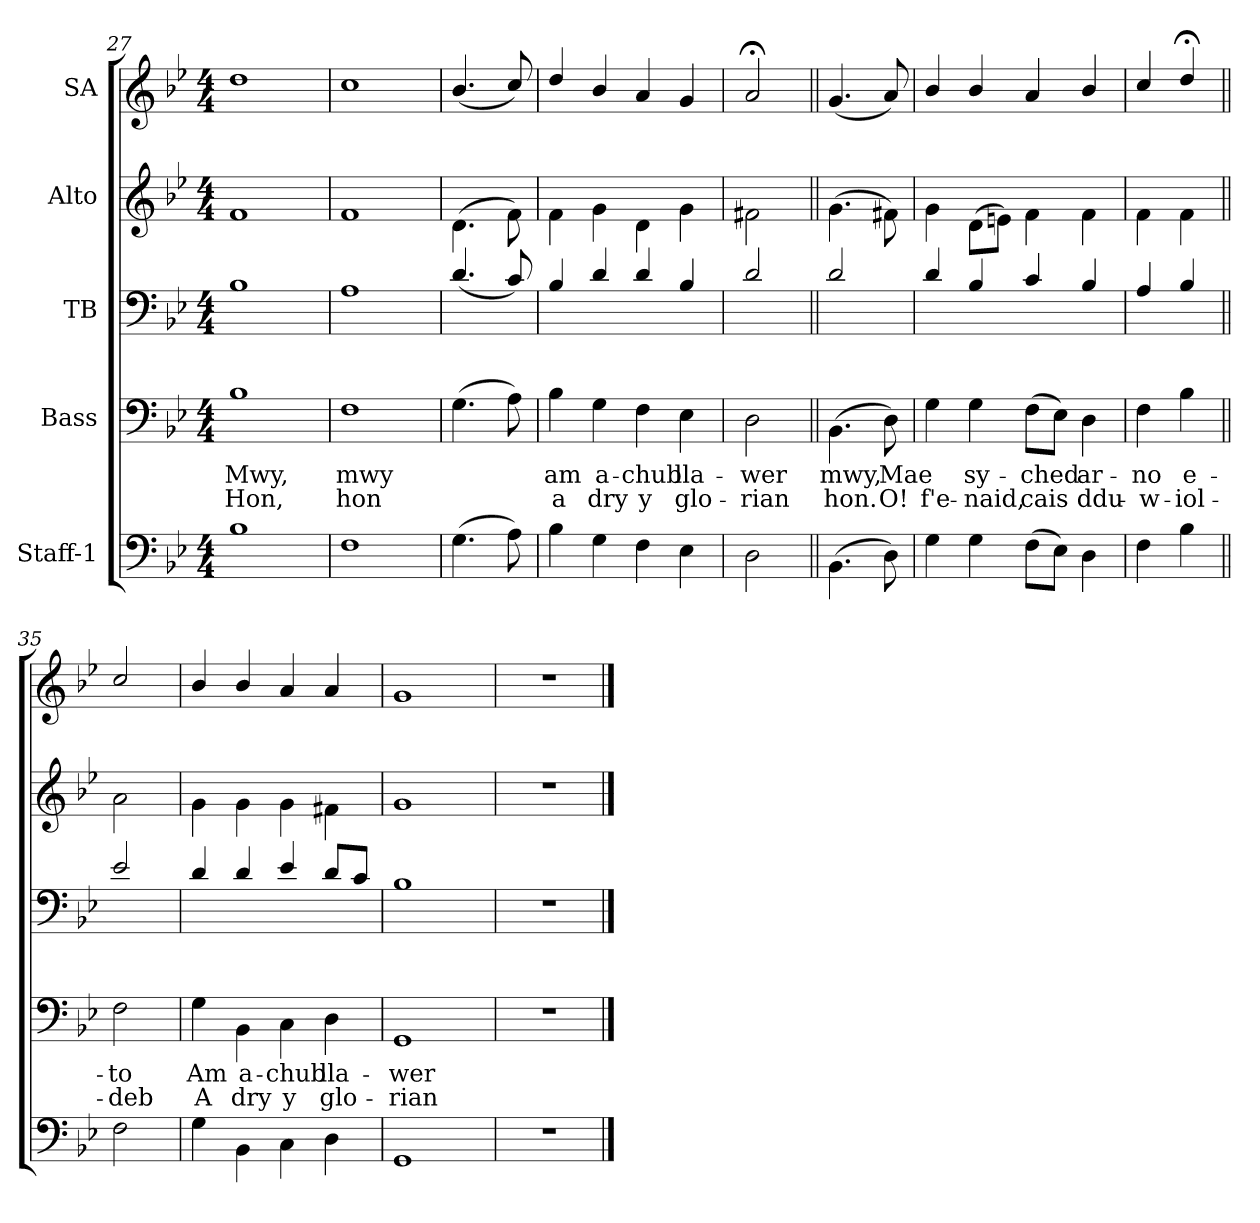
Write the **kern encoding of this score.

**kern	**kern	**text	**text	**kern	**kern	**kern
*part5	*part4	*part4	*part4	*part3	*part2	*part1
*staff5	*staff4	*staff4	*staff4	*staff3	*staff2	*staff1
*I"Staff-1	*I"Bass	*	*	*I"TB	*I"Alto	*I"SA
*clefF4	*clefF4	*	*	*clefF4	*clefG2	*clefG2
*k[b-e-]	*k[b-e-]	*	*	*k[b-e-]	*k[b-e-]	*k[b-e-]
*B-:	*B-:	*	*	*B-:	*B-:	*B-:
*M4/4	*M4/4	*	*	*M4/4	*M4/4	*M4/4
=27	=27	=27	=27	=27	=27	=27
!	!	!LO:LY:b	!LO:LY:b	!	!	!
1B-	1B-	Mwy,	Hon,	1B-	1f	1dd
=28	=28	=28	=28	=28	=28	=28
!	!	!LO:LY:b	!LO:LY:b	!	!	!
1F	1F	mwy	hon	1A	1f	1cc
=29	=29	=29	=29	=29	=29	=29
(>4.G\	(>4.G\	.	.	(<4.d/	(>4.d\	(<4.b-/
8A\)	8A\)	.	.	8c/)	8f\)	8cc/)
!!LO:LB:g=z
=30	=30	=30	=30	=30	=30	=30
!	!	!LO:LY:b	!LO:LY:b	!	!	!
4B-\	4B-\	am	a	4B-/	4f\	4dd/
!	!	!LO:LY:b	!LO:LY:b	!	!	!
4G\	4G\	a-	dry	4d/	4g\	4b-/
!	!	!LO:LY:b	!LO:LY:b	!	!	!
4F\	4F\	-chub	y	4d/	4d\	4a/
!	!	!LO:LY:b	!LO:LY:b	!	!	!
4E-\	4E-\	lla-	glo-	4B-/	4g\	4g/
=31	=31	=31	=31	=31	=31	=31
!	!	!LO:LY:b	!LO:LY:b	!	!	!
2D\	2D\	-wer	-rian	2d/	2f#X\	2a;/
=32||	=32||	=32||	=32||	=32||	=32||	=32||
!	!	!LO:LY:b	!LO:LY:b	!	!	!
(>4.BB-\	(>4.BB-\	mwy,	hon.	2d/	(>4.g\	(<4.g/
!	!	!LO:LY:b	!LO:LY:b	!	!	!
8D\)	8D\)	Mae	O!	.	8f#X\)	8a/)
=33	=33	=33	=33	=33	=33	=33
!	!	!	!LO:LY:b	!	!	!
4G\	4G\	.	f'e-	4d/	4g\	4b-/
!	!	!LO:LY:b	!LO:LY:b	!	!	!
4G\	4G\	sy-	-naid,	4B-/	(<8d\L	4b-/
.	.	.	.	.	8en\J)	.
!	!	!LO:LY:b	!LO:LY:b	!	!	!
(>8F\L	(>8F\L	-ched	cais	4c/	4f\	4a/
8E-\J)	8E-\J)	.	.	.	.	.
!	!	!LO:LY:b	!LO:LY:b	!	!	!
4D\	4D\	ar-	ddu-	4B-/	4f\	4b-/
=34	=34	=34	=34	=34	=34	=34
!	!	!LO:LY:b	!LO:LY:b	!	!	!
4F\	4F\	-no	-w-	4A/	4f\	4cc/
!	!	!LO:LY:b	!LO:LY:b	!	!	!
4B-\	4B-\	e-	-iol-	4B-/	4f\	4dd;</
=35||	=35||	=35||	=35||	=35||	=35||	=35||
!	!	!LO:LY:b	!LO:LY:b	!	!	!
2F\	2F\	-to	-deb	2e-/	2a\	2cc/
=36	=36	=36	=36	=36	=36	=36
!	!	!LO:LY:b	!LO:LY:b	!	!	!
4G\	4G\	Am	A	4d/	4g\	4b-/
!	!	!LO:LY:b	!LO:LY:b	!	!	!
4BB-\	4BB-\	a-	dry	4d/	4g\	4b-/
!	!	!LO:LY:b	!LO:LY:b	!	!	!
4C\	4C\	-chub	y	4e-/	4g\	4a/
!	!	!LO:LY:b	!LO:LY:b	!	!	!
4D\	4D\	lla-	glo-	8d/L	4f#X\	4a/
.	.	.	.	8c/J	.	.
!!LO:PB:g=z
=37	=37	=37	=37	=37	=37	=37
!	!	!LO:LY:b	!LO:LY:b	!	!	!
1GG	1GG	-wer	-rian	1B-	1g	1g
=38	=38	=38	=38	=38	=38	=38
1r	1r	.	.	1r	1r	1r
==	==	==	==	==	==	==
*-	*-	*-	*-	*-	*-	*-
